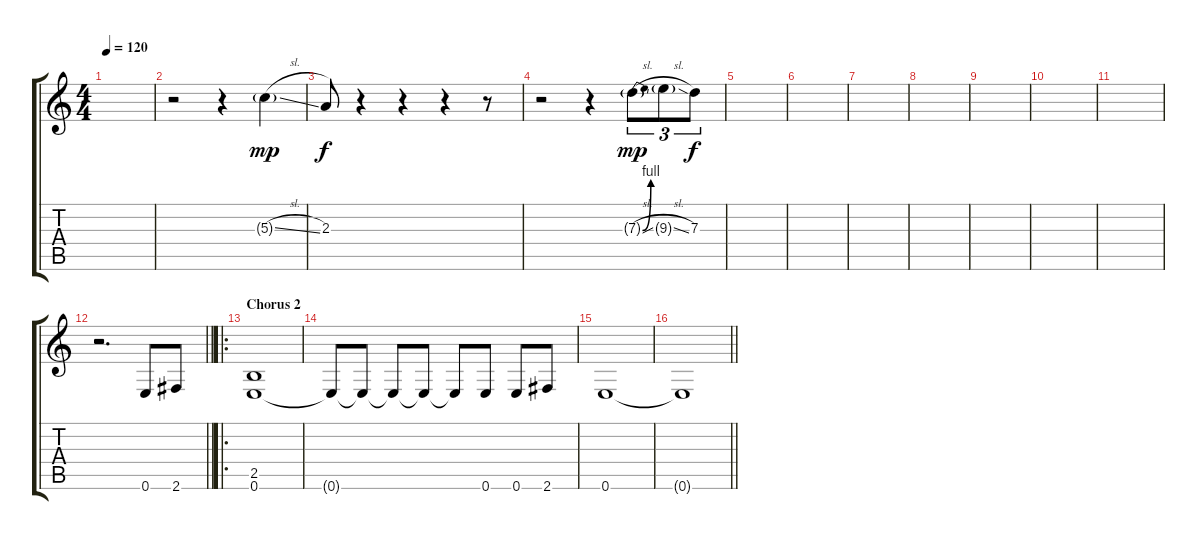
\track "" {instrument overdrivenguitar}
\staff {score tabs}
\tuning (E4 B3 G3 D3 A2 E2) {hide}
\ts (4 4)
\tempo 120
\clef g2
\ks c
|
r.2 r.4 5.3{sl g}.4{dy mp} |
2.3.8{dy f} r.4 r.4 r.4 r.8 |
r.2 r.4 7.3{be (bend 0 0 60 4) sl g}.8{tu (3 2) dy mp} 9.3{sl g}.8{tu (3 2)} 7.3.8{tu (3 2) dy f} |
|
|
|
|
|
|
|
\barLineRight lightlight
r.2{d} 0.6.8 2.6.8 |
\ro
\section ("" "Chorus 2")
(2.5 0.6).1 |
0.6{t}.8 0.6{t}.8 0.6{t}.8 0.6{t}.8 0.6{t}.8 0.6.8 0.6.8 2.6.8 |
0.6.1 |
\barLineRight lightlight
0.6{t}.1
